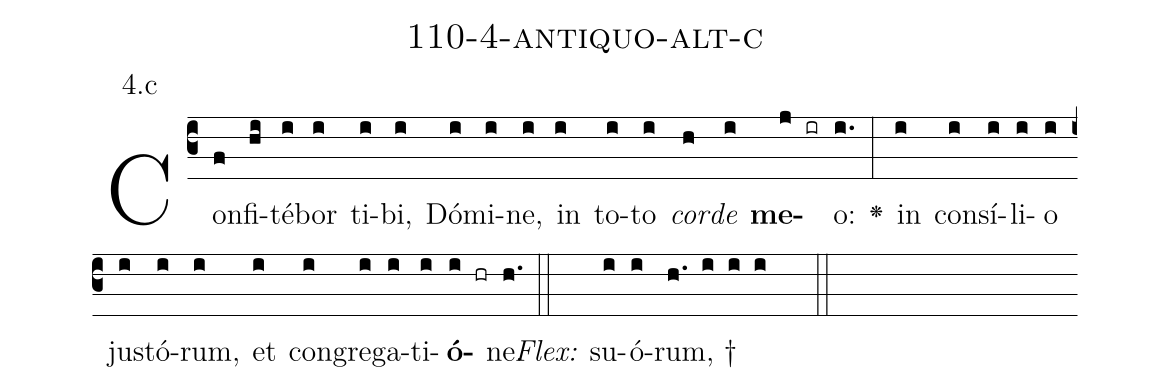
name: 110-4-antiquo-alt-c;
annotation: 4.c;
%%
(c3)Con(f)fi(hi)té(i)bor(i) ti(i)bi,(i) Dó(i)mi(i)ne,(i) in(i) to(i)to(i) <i>cor</i>(h)<i>de</i>(i) <b>me</b>(j ir)o:(i.) <v>\greheightstar</v>(:) in(i) con(i)sí(i)li(i)o(i) jus(i)tó(i)rum,(i) et(i) con(i)gre(i)ga(i)ti(i)<b>ó</b>(i hr)ne.(h.) (::)
<i>Flex:</i>()  su(i)ó(i)rum, †(h. i i i  ::)

%E(i) u(i) o(i) u(i) a(i) e.(h.) (::)
